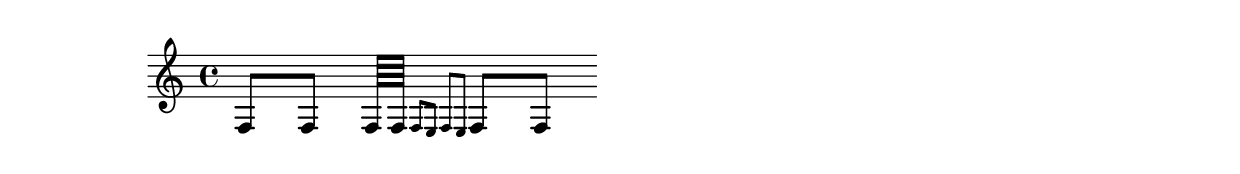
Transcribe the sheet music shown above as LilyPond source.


\version "2.12.0"
\header{

  texidoc=" Beams on ledgered notes should always reach the middle staff
line.  The second beam, counting from the note head side, should never
be lower than the second staff line.  This does not hold for grace
note beams.  Override with @code{no-stem-extend}.  "

}

\layout {
  ragged-right = ##t
}  


\context Voice \relative c {
  f8[ f]   f64[ f] 
  \grace { 
    f8[ e8] 
    \override Stem  #'no-stem-extend = ##f
    f8[ e8] 
    \revert Stem #'no-stem-extend
  }
  f8[ f]
  
}
